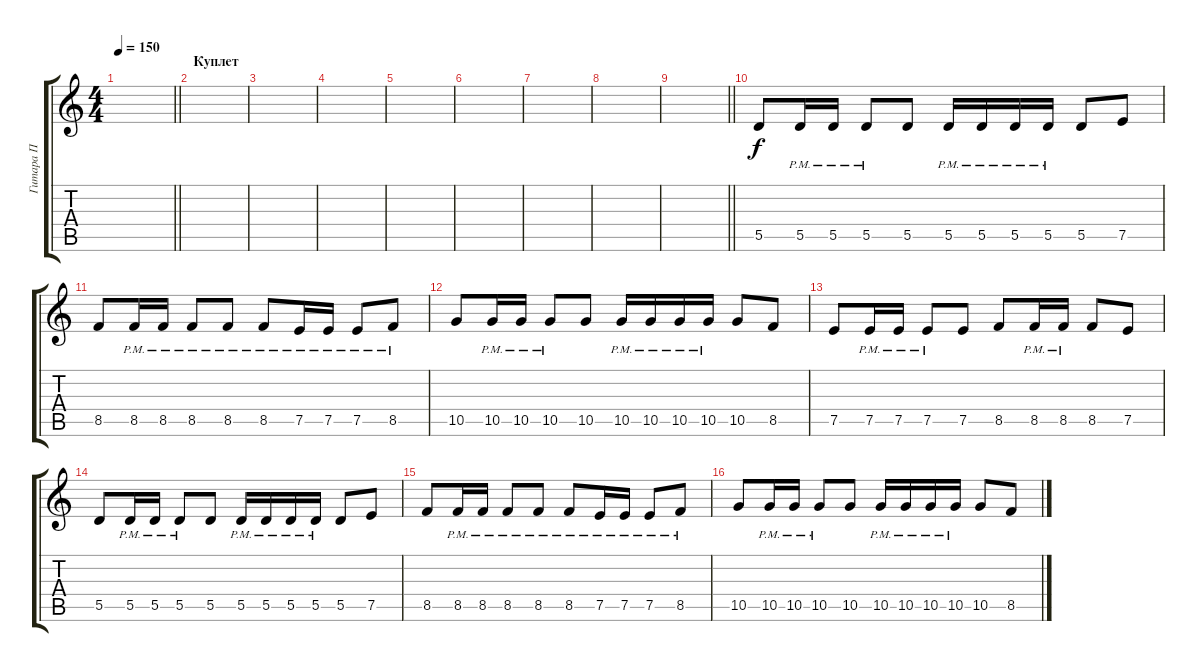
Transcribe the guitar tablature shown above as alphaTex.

\track ("Гитара П" "Гитара П") {instrument distortionguitar}
\staff {score tabs}
\tuning (E4 B3 G3 D3 A2 E2) {hide}
\ts (4 4)
\tempo 150
\clef g2
\barLineRight lightlight
\ks c
|
\section ("" "Куплет")
|
|
|
|
|
|
|
\barLineRight lightlight
|
\section ("" " ")
5.5.8 5.5{pm}.16 5.5{pm}.16 5.5{pm}.8 5.5.8 5.5{pm}.16 5.5{pm}.16 5.5{pm}.16 5.5{pm}.16 5.5.8 7.5.8 |
8.5.8 8.5{pm}.16 8.5{pm}.16 8.5{pm}.8 8.5{pm}.8 8.5{pm}.8 7.5{pm}.16 7.5{pm}.16 7.5{pm}.8 8.5{pm}.8 |
10.5.8 10.5{pm}.16 10.5{pm}.16 10.5{pm}.8 10.5.8 10.5{pm}.16 10.5{pm}.16 10.5{pm}.16 10.5{pm}.16 10.5.8 8.5.8 |
7.5.8 7.5{pm}.16 7.5{pm}.16 7.5{pm}.8 7.5.8 8.5.8 8.5{pm}.16 8.5{pm}.16 8.5.8 7.5.8 |
5.5.8 5.5{pm}.16 5.5{pm}.16 5.5{pm}.8 5.5.8 5.5{pm}.16 5.5{pm}.16 5.5{pm}.16 5.5{pm}.16 5.5.8 7.5.8 |
8.5.8 8.5{pm}.16 8.5{pm}.16 8.5{pm}.8 8.5{pm}.8 8.5{pm}.8 7.5{pm}.16 7.5{pm}.16 7.5{pm}.8 8.5{pm}.8 |
10.5.8 10.5{pm}.16 10.5{pm}.16 10.5{pm}.8 10.5.8 10.5{pm}.16 10.5{pm}.16 10.5{pm}.16 10.5{pm}.16 10.5.8 8.5.8
